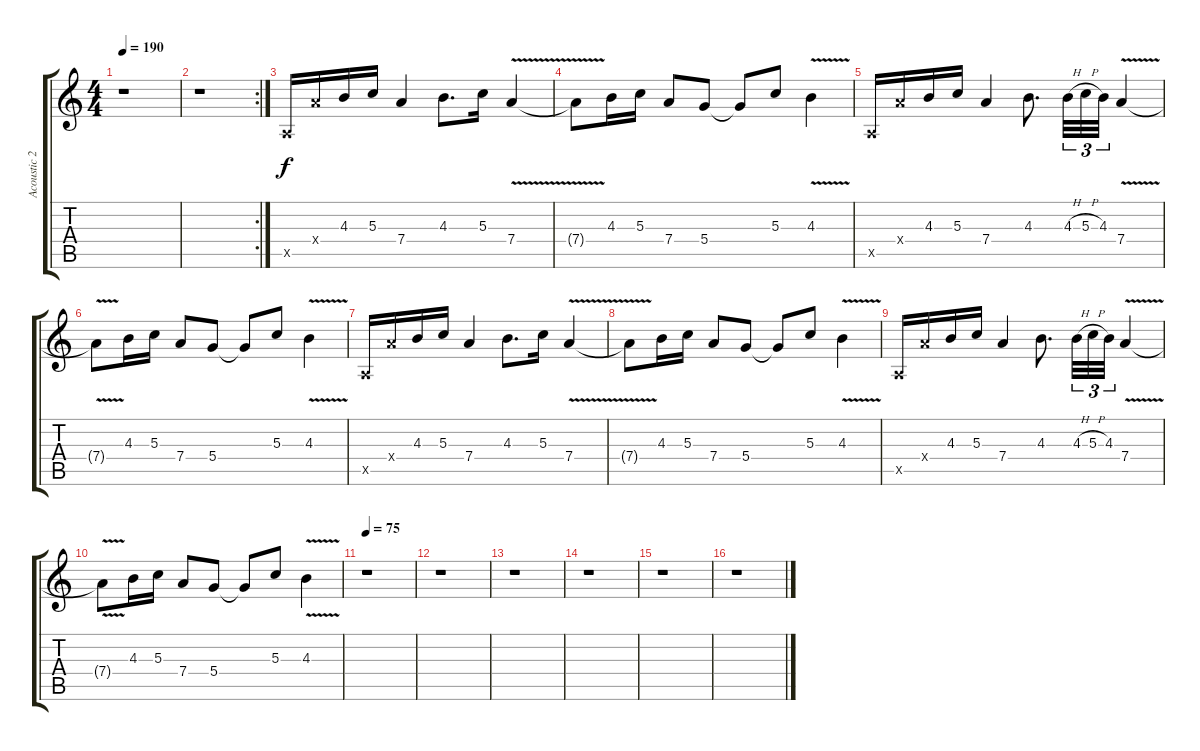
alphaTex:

\track ("Acoustic 2" "Acoustic 2") {instrument acousticguitarsteel}
\staff {score tabs}
\tuning (E4 B3 G3 D3 A2 E2) {hide}
\ts (4 4)
\tempo 190
\tempo 75
\tempo 190
\clef g2
\ks c
r.1{dy f instrument acousticguitarsteel} |
\rc 2
r.1 |
0.5{x}.16 7.4{x}.16 4.3.16 5.3.16 7.4.4 4.3.8{d} 5.3.16 7.4{v}.4 |
7.4{t}.8 4.3.16 5.3.16 7.4.8 5.4.8 5.4{t}.8 5.3.8 4.3{v}.4 |
0.5{x}.16 7.4{x}.16 4.3.16 5.3.16 7.4.4 4.3.8{d} 4.3{h}.32{tu (3 2)} 5.3{h}.32{tu (3 2)} 4.3.32{tu (3 2)} 7.4{v}.4 |
7.4{t}.8 4.3.16 5.3.16 7.4.8 5.4.8 5.4{t}.8 5.3.8 4.3{v}.4 |
0.5{x}.16 7.4{x}.16 4.3.16 5.3.16 7.4.4 4.3.8{d} 5.3.16 7.4{v}.4 |
7.4{t}.8 4.3.16 5.3.16 7.4.8 5.4.8 5.4{t}.8 5.3.8 4.3{v}.4 |
0.5{x}.16 7.4{x}.16 4.3.16 5.3.16 7.4.4 4.3.8{d} 4.3{h}.32{tu (3 2)} 5.3{h}.32{tu (3 2)} 4.3.32{tu (3 2)} 7.4{v}.4 |
7.4{t}.8 4.3.16 5.3.16 7.4.8 5.4.8 5.4{t}.8 5.3.8 4.3{v}.4 |
\tempo 75
r.1 |
r.1 |
r.1 |
r.1 |
r.1 |
r.1
